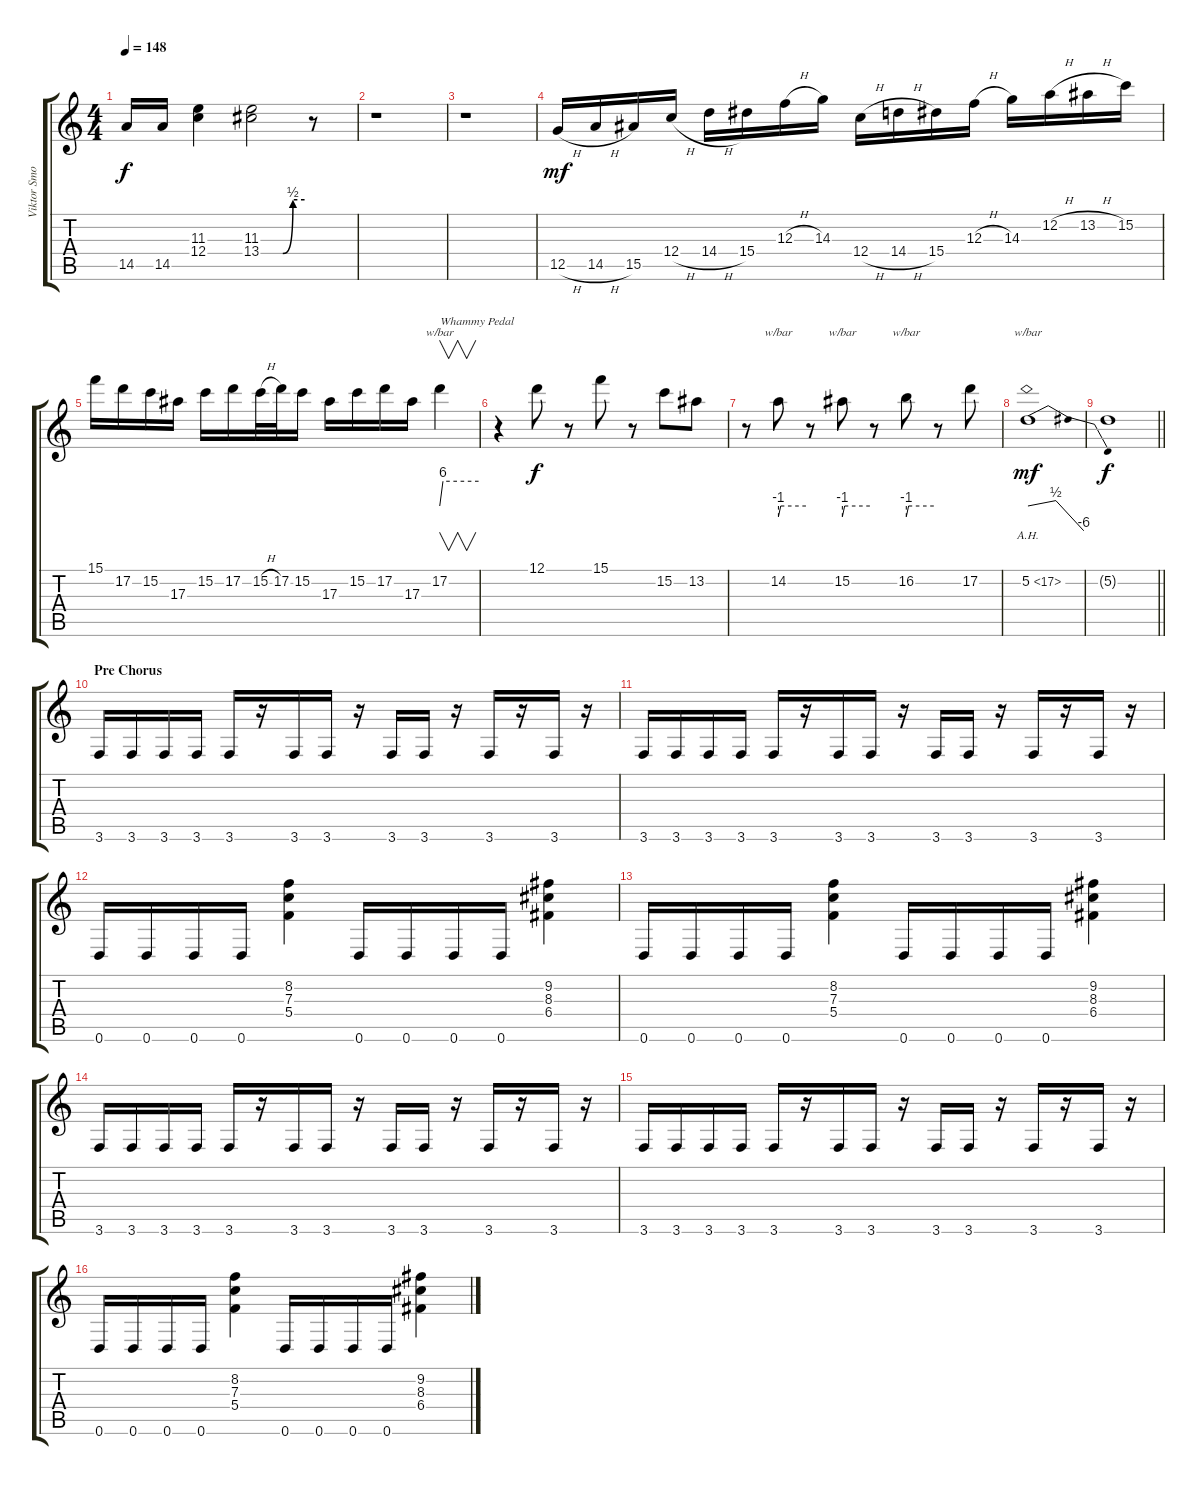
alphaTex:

\track ("Viktor Smolski" "Viktor Smo") {instrument distortionguitar}
\staff {score tabs}
\tuning (D4 A3 F3 C3 G2 D2) {hide}
\ts (4 4)
\tempo 148
\clef g2
\ks c
14.5.16{dy f} 14.5.16 (11.3 12.4).4 (11.3 13.4{be (custom 0 0 30 0 44 2 60 2)}).2 r.8 |
r.1 |
r.1 |
12.5{h}.16{dy mf} 14.5{h}.16 15.5.16 12.4{h}.16 14.4{h}.16 15.4.16 12.3{h}.16 14.3.16 12.4{h}.16 14.4{h}.16 15.4.16 12.3{h}.16 14.3.16 12.2{h}.16 13.2{h}.16 15.2.16 |
15.1.16 17.2.16 15.2.16 17.3.16 15.2.16 17.2.16 15.2{h}.32 17.2.32 15.2.16 17.3.16 15.2.16 17.2.16 17.3.16 17.2.4{v tbe (custom default 0 0 5 24 60 24) txt "Whammy Pedal"} |
r.4 12.1.8{dy f} r.8 15.1.8 r.8 15.2.8 13.2.8 |
r.8 14.2.8{tbe (custom default 0 -4 5 0 60 0)} r.8 15.2.8{tbe (custom default 0 -4 5 0 60 0)} r.8 16.2.8{tbe (custom default 0 -4 5 0 60 0)} r.8 17.2.8 |
5.2{ah 12}.1{tbe (dip default 0 0 8 2 60 -24) dy mf} |
\barLineRight lightlight
5.2{t}.1{dy f} |
\section ("" "Pre Chorus")
3.6.16 3.6.16 3.6.16 3.6.16 3.6.16 r.16 3.6.16 3.6.16 r.16 3.6.16 3.6.16 r.16 3.6.16 r.16 3.6.16 r.16 |
3.6.16 3.6.16 3.6.16 3.6.16 3.6.16 r.16 3.6.16 3.6.16 r.16 3.6.16 3.6.16 r.16 3.6.16 r.16 3.6.16 r.16 |
0.6.16 0.6.16 0.6.16 0.6.16 (8.2 7.3 5.4).4 0.6.16 0.6.16 0.6.16 0.6.16 (9.2 8.3 6.4).4 |
0.6.16 0.6.16 0.6.16 0.6.16 (8.2 7.3 5.4).4 0.6.16 0.6.16 0.6.16 0.6.16 (9.2 8.3 6.4).4 |
3.6.16 3.6.16 3.6.16 3.6.16 3.6.16 r.16 3.6.16 3.6.16 r.16 3.6.16 3.6.16 r.16 3.6.16 r.16 3.6.16 r.16 |
3.6.16 3.6.16 3.6.16 3.6.16 3.6.16 r.16 3.6.16 3.6.16 r.16 3.6.16 3.6.16 r.16 3.6.16 r.16 3.6.16 r.16 |
0.6.16 0.6.16 0.6.16 0.6.16 (8.2 7.3 5.4).4 0.6.16 0.6.16 0.6.16 0.6.16 (9.2 8.3 6.4).4
